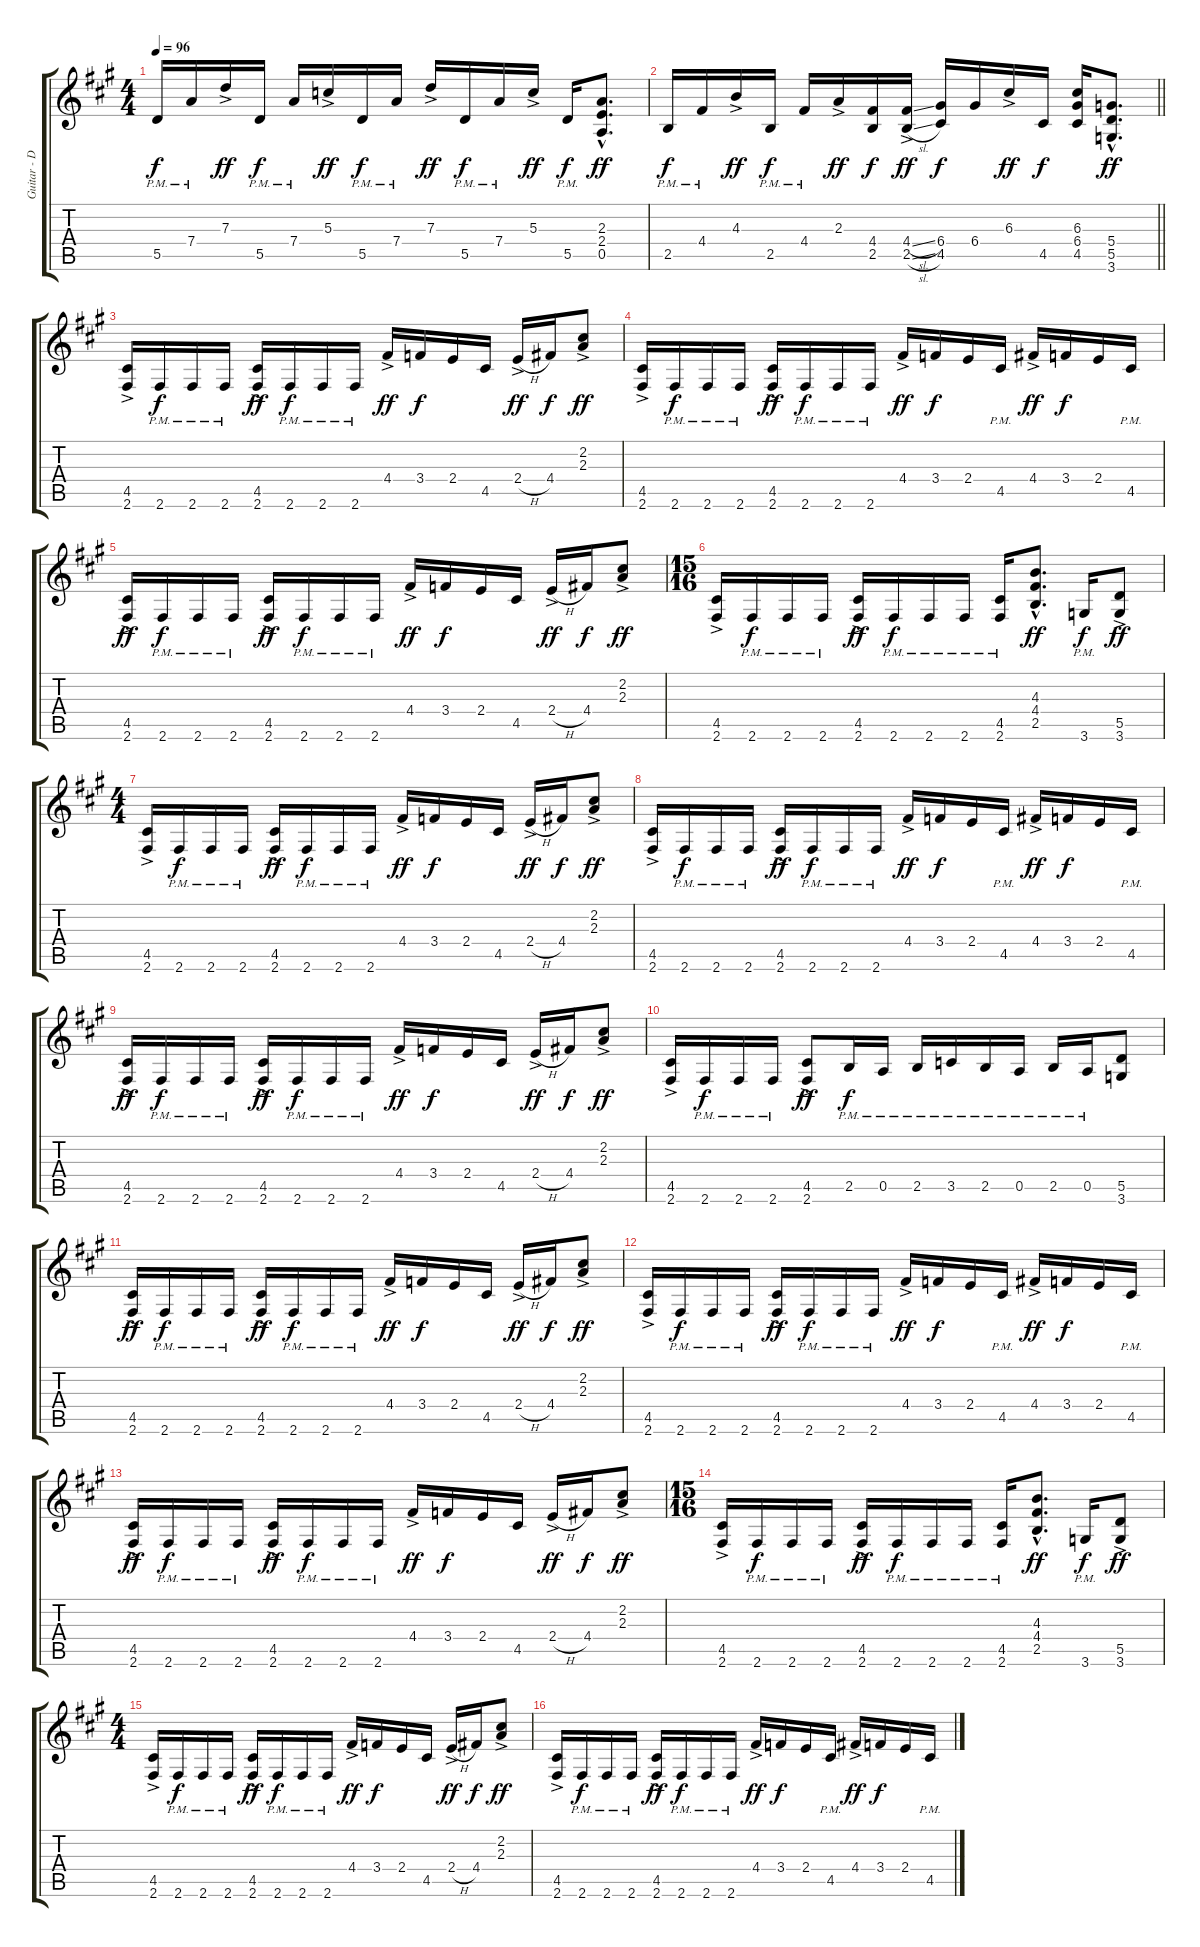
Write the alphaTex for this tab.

\track ("Guitar - Dave Mustaine" "Guitar - D") {instrument distortionguitar}
\staff {score tabs}
\tuning (E4 B3 G3 D3 A2 E2) {hide}
\ts (4 4)
\tempo 96
\clef g2
\ks f#minor
5.5{pm}.16{dy f} 7.4{pm}.16 7.3{ac}.16{dy ff} 5.5{pm}.16{dy f} 7.4{pm}.16 5.3{ac}.16{dy ff} 5.5{pm}.16{dy f} 7.4{pm}.16 7.3{ac}.16{dy ff} 5.5{pm}.16{dy f} 7.4{pm}.16 5.3{ac}.16{dy ff} 5.5{pm}.16{dy f} (2.3{hac} 2.4{hac} 0.5{hac}).8{d dy ff} |
\barLineRight lightlight
2.5{pm}.16{dy f} 4.4{pm}.16 4.3{ac}.16{dy ff} 2.5{pm}.16{dy f} 4.4{pm}.16 2.3{ac}.16{dy ff} (4.4 2.5).16{dy f} (4.4{sl ac} 2.5{sl ac}).16{dy ff} (6.4 4.5).16{dy f} 6.4.16 6.3{ac}.16{dy ff} 4.5.16{dy f} (6.3 6.4 4.5).16 (5.4{hac} 5.5{hac} 3.6{hac}).8{d dy ff} |
(4.5{ac} 2.6{ac}).16 2.6{pm}.16{dy f} 2.6{pm}.16 2.6{pm}.16 (4.5{ac} 2.6{ac}).16{dy ff} 2.6{pm}.16{dy f} 2.6{pm}.16 2.6{pm}.16 4.4{ac}.16{dy ff} 3.4.16{dy f} 2.4.16 4.5.16 2.4{h ac}.16{dy ff} 4.4.16{dy f} (2.2{ac} 2.3{ac}).8{dy ff} |
(4.5{ac} 2.6{ac}).16 2.6{pm}.16{dy f} 2.6{pm}.16 2.6{pm}.16 (4.5{ac} 2.6{ac}).16{dy ff} 2.6{pm}.16{dy f} 2.6{pm}.16 2.6{pm}.16 4.4{ac}.16{dy ff} 3.4.16{dy f} 2.4.16 4.5{pm}.16 4.4{ac}.16{dy ff} 3.4.16{dy f} 2.4.16 4.5{pm}.16 |
(4.5{ac} 2.6{ac}).16{dy ff} 2.6{pm}.16{dy f} 2.6{pm}.16 2.6{pm}.16 (4.5{ac} 2.6{ac}).16{dy ff} 2.6{pm}.16{dy f} 2.6{pm}.16 2.6{pm}.16 4.4{ac}.16{dy ff} 3.4.16{dy f} 2.4.16 4.5.16 2.4{h ac}.16{dy ff} 4.4.16{dy f} (2.2{ac} 2.3{ac}).8{dy ff} |
\ts (15 16)
(4.5{ac} 2.6{ac}).16 2.6{pm}.16{dy f} 2.6{pm}.16 2.6{pm}.16 (4.5{ac} 2.6{ac}).16{dy ff} 2.6{pm}.16{dy f} 2.6{pm}.16 2.6{pm}.16 (4.5{pm} 2.6{pm}).16 (4.3{hac} 4.4{hac} 2.5{hac}).8{d dy ff} 3.6{pm}.16{dy f} (5.5{ac} 3.6{ac}).8{dy ff} |
\ts (4 4)
(4.5{ac} 2.6{ac}).16 2.6{pm}.16{dy f} 2.6{pm}.16 2.6{pm}.16 (4.5{ac} 2.6{ac}).16{dy ff} 2.6{pm}.16{dy f} 2.6{pm}.16 2.6{pm}.16 4.4{ac}.16{dy ff} 3.4.16{dy f} 2.4.16 4.5.16 2.4{h ac}.16{dy ff} 4.4.16{dy f} (2.2{ac} 2.3{ac}).8{dy ff} |
(4.5{ac} 2.6{ac}).16 2.6{pm}.16{dy f} 2.6{pm}.16 2.6{pm}.16 (4.5{ac} 2.6{ac}).16{dy ff} 2.6{pm}.16{dy f} 2.6{pm}.16 2.6{pm}.16 4.4{ac}.16{dy ff} 3.4.16{dy f} 2.4.16 4.5{pm}.16 4.4{ac}.16{dy ff} 3.4.16{dy f} 2.4.16 4.5{pm}.16 |
(4.5{ac} 2.6{ac}).16{dy ff} 2.6{pm}.16{dy f} 2.6{pm}.16 2.6{pm}.16 (4.5{ac} 2.6{ac}).16{dy ff} 2.6{pm}.16{dy f} 2.6{pm}.16 2.6{pm}.16 4.4{ac}.16{dy ff} 3.4.16{dy f} 2.4.16 4.5.16 2.4{h ac}.16{dy ff} 4.4.16{dy f} (2.2{ac} 2.3{ac}).8{dy ff} |
(4.5{ac} 2.6{ac}).16 2.6{pm}.16{dy f} 2.6{pm}.16 2.6{pm}.16 (4.5{ac} 2.6{ac}).8{dy ff} 2.5{pm}.16{dy f} 0.5{pm}.16 2.5{pm}.16 3.5{pm}.16 2.5{pm}.16 0.5{pm}.16 2.5{pm}.16 0.5{pm}.16 (5.5 3.6).8 |
(4.5{ac} 2.6{ac}).16{dy ff} 2.6{pm}.16{dy f} 2.6{pm}.16 2.6{pm}.16 (4.5{ac} 2.6{ac}).16{dy ff} 2.6{pm}.16{dy f} 2.6{pm}.16 2.6{pm}.16 4.4{ac}.16{dy ff} 3.4.16{dy f} 2.4.16 4.5.16 2.4{h ac}.16{dy ff} 4.4.16{dy f} (2.2{ac} 2.3{ac}).8{dy ff} |
(4.5{ac} 2.6{ac}).16 2.6{pm}.16{dy f} 2.6{pm}.16 2.6{pm}.16 (4.5{ac} 2.6{ac}).16{dy ff} 2.6{pm}.16{dy f} 2.6{pm}.16 2.6{pm}.16 4.4{ac}.16{dy ff} 3.4.16{dy f} 2.4.16 4.5{pm}.16 4.4{ac}.16{dy ff} 3.4.16{dy f} 2.4.16 4.5{pm}.16 |
(4.5{ac} 2.6{ac}).16{dy ff} 2.6{pm}.16{dy f} 2.6{pm}.16 2.6{pm}.16 (4.5{ac} 2.6{ac}).16{dy ff} 2.6{pm}.16{dy f} 2.6{pm}.16 2.6{pm}.16 4.4{ac}.16{dy ff} 3.4.16{dy f} 2.4.16 4.5.16 2.4{h ac}.16{dy ff} 4.4.16{dy f} (2.2{ac} 2.3{ac}).8{dy ff} |
\ts (15 16)
(4.5{ac} 2.6{ac}).16 2.6{pm}.16{dy f} 2.6{pm}.16 2.6{pm}.16 (4.5{ac} 2.6{ac}).16{dy ff} 2.6{pm}.16{dy f} 2.6{pm}.16 2.6{pm}.16 (4.5{pm} 2.6{pm}).16 (4.3{hac} 4.4{hac} 2.5{hac}).8{d dy ff} 3.6{pm}.16{dy f} (5.5{ac} 3.6{ac}).8{dy ff} |
\ts (4 4)
(4.5{ac} 2.6{ac}).16 2.6{pm}.16{dy f} 2.6{pm}.16 2.6{pm}.16 (4.5{ac} 2.6{ac}).16{dy ff} 2.6{pm}.16{dy f} 2.6{pm}.16 2.6{pm}.16 4.4{ac}.16{dy ff} 3.4.16{dy f} 2.4.16 4.5.16 2.4{h ac}.16{dy ff} 4.4.16{dy f} (2.2{ac} 2.3{ac}).8{dy ff} |
(4.5{ac} 2.6{ac}).16 2.6{pm}.16{dy f} 2.6{pm}.16 2.6{pm}.16 (4.5{ac} 2.6{ac}).16{dy ff} 2.6{pm}.16{dy f} 2.6{pm}.16 2.6{pm}.16 4.4{ac}.16{dy ff} 3.4.16{dy f} 2.4.16 4.5{pm}.16 4.4{ac}.16{dy ff} 3.4.16{dy f} 2.4.16 4.5{pm}.16
